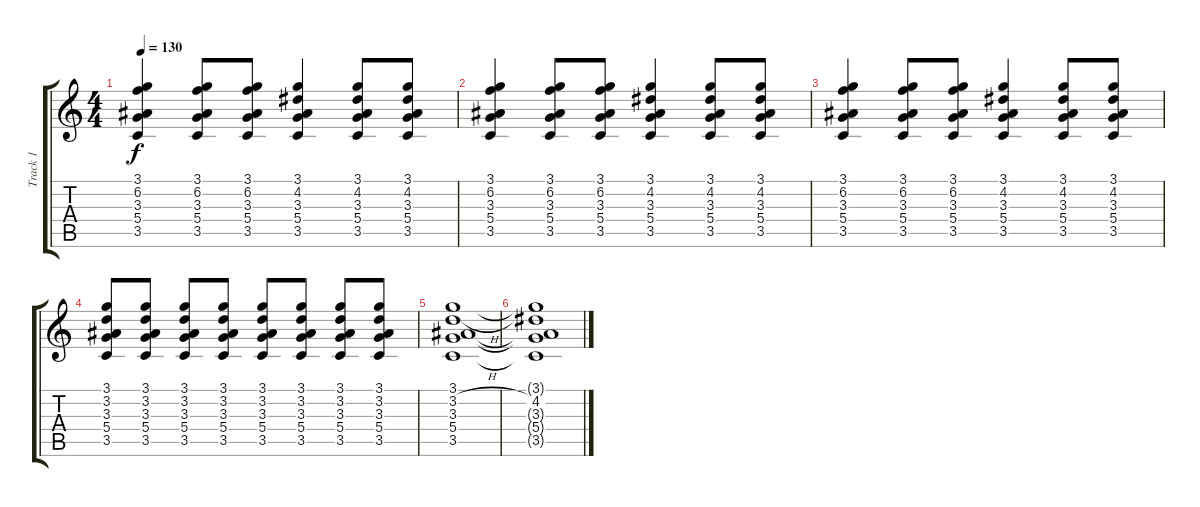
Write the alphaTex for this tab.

\track ("Track 1" "Track 1") {instrument overdrivenguitar}
\staff {score tabs}
\tuning (E4 B3 G3 D3 A2 E2) {hide}
\ts (4 4)
\tempo 130
\clef g2
\ks c
(3.1 6.2 3.3 5.4 3.5).4{dy f} (3.1 6.2 3.3 5.4 3.5).8 (3.1 6.2 3.3 5.4 3.5).8 (3.1 4.2 3.3 5.4 3.5).4 (3.1 4.2 3.3 5.4 3.5).8 (3.1 4.2 3.3 5.4 3.5).8 |
(3.1 6.2 3.3 5.4 3.5).4 (3.1 6.2 3.3 5.4 3.5).8 (3.1 6.2 3.3 5.4 3.5).8 (3.1 4.2 3.3 5.4 3.5).4 (3.1 4.2 3.3 5.4 3.5).8 (3.1 4.2 3.3 5.4 3.5).8 |
(3.1 6.2 3.3 5.4 3.5).4 (3.1 6.2 3.3 5.4 3.5).8 (3.1 6.2 3.3 5.4 3.5).8 (3.1 4.2 3.3 5.4 3.5).4 (3.1 4.2 3.3 5.4 3.5).8 (3.1 4.2 3.3 5.4 3.5).8 |
(3.1 3.2 3.3 5.4 3.5).8 (3.1 3.2 3.3 5.4 3.5).8 (3.1 3.2 3.3 5.4 3.5).8 (3.1 3.2 3.3 5.4 3.5).8 (3.1 3.2 3.3 5.4 3.5).8 (3.1 3.2 3.3 5.4 3.5).8 (3.1 3.2 3.3 5.4 3.5).8 (3.1 3.2 3.3 5.4 3.5).8 |
(3.1 3.2{h} 3.3 5.4 3.5).1 |
(3.1{t} 4.2 3.3{t} 5.4{t} 3.5{t}).1
